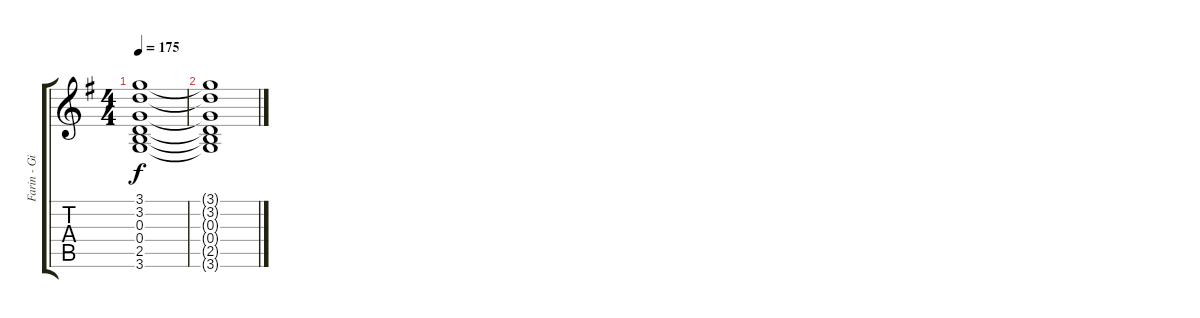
\track ("Farin - Gitarre (Clean)" "Farin - Gi") {instrument electricguitarclean}
\staff {score tabs}
\tuning (E4 B3 G3 D3 A2 E2) {hide}
\ts (4 4)
\tempo 175
\clef g2
\ks g
(3.1{t} 3.2{t} 0.3{t} 0.4{t} 2.5{t} 3.6{t}).1{dy f} |
(3.1{t} 3.2{t} 0.3{t} 0.4{t} 2.5{t} 3.6{t}).1
